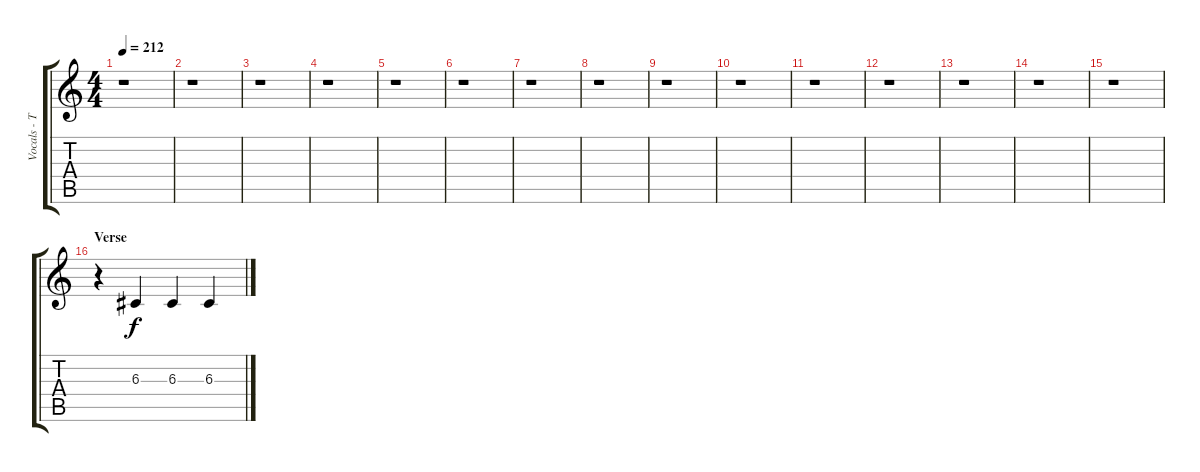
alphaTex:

\track ("Vocals - Tom" "Vocals - T") {instrument tenorsax}
\staff {score tabs}
\tuning (E4 B3 G3 D3 A2 E2) {hide}
\ts (4 4)
\tempo 212
\clef g2
\ks c
r.1{dy f} |
r.1 |
r.1 |
r.1 |
r.1 |
r.1 |
r.1 |
r.1 |
r.1 |
r.1 |
r.1 |
r.1 |
r.1 |
r.1 |
r.1 |
\section ("" "Verse")
r.4 6.3.4 6.3.4 6.3.4
